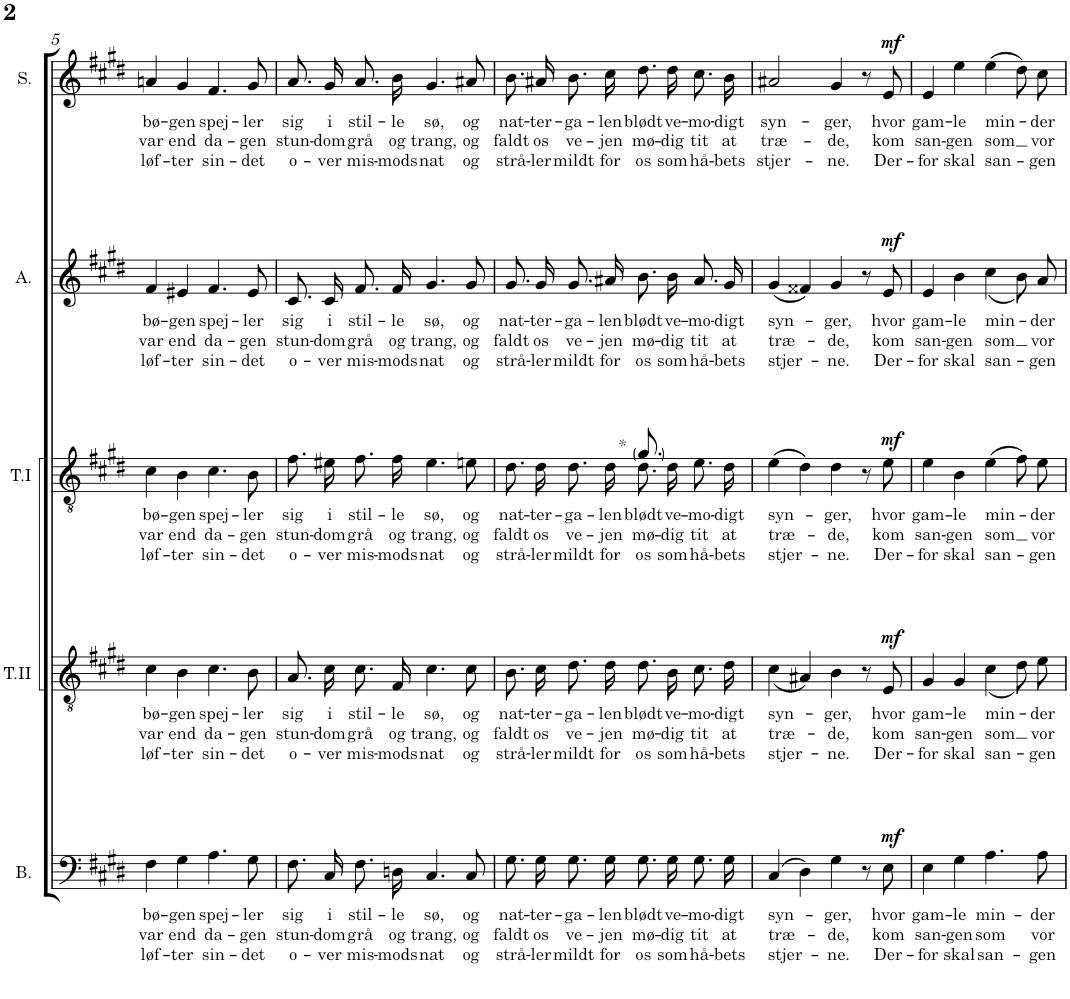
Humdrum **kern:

**kern	**text	**text	**text	**dynam	**kern	**text	**text	**text	**dynam	**kern	**text	**text	**text	**dynam	**kern	**text	**text	**text	**dynam	**kern	**text	**text	**text	**dynam
*part5	*part5	*part5	*part5	*part5	*part4	*part4	*part4	*part4	*part4	*part3	*part3	*part3	*part3	*part3	*part2	*part2	*part2	*part2	*part2	*part1	*part1	*part1	*part1	*part1
*staff5	*staff5	*staff5	*staff5	*staff5	*staff4	*staff4	*staff4	*staff4	*staff4	*staff3	*staff3	*staff3	*staff3	*staff3	*staff2	*staff2	*staff2	*staff2	*staff2	*staff1	*staff1	*staff1	*staff1	*staff1
*I"Bass	*	*	*	*	*I"Tenor II	*	*	*	*	*I"Tenor I	*	*	*	*	*I"Alto	*	*	*	*	*I"Soprano	*	*	*	*
*I'B.	*	*	*	*	*I'T.II	*	*	*	*	*I'T.I	*	*	*	*	*I'A.	*	*	*	*	*I'S.	*	*	*	*
!!LO:PB:g=z
*clefF4	*	*	*	*	*clefGv2	*	*	*	*	*clefGv2	*	*	*	*	*clefG2	*	*	*	*	*clefG2	*	*	*	*
*k[f#c#g#d#]	*	*	*	*	*k[f#c#g#d#]	*	*	*	*	*k[f#c#g#d#]	*	*	*	*	*k[f#c#g#d#]	*	*	*	*	*k[f#c#g#d#]	*	*	*	*
*M4/4	*	*	*	*	*M4/4	*	*	*	*	*M4/4	*	*	*	*	*M4/4	*	*	*	*	*M4/4	*	*	*	*
*met(c)	*	*	*	*	*met(c)	*	*	*	*	*met(c)	*	*	*	*	*met(c)	*	*	*	*	*met(c)	*	*	*	*
=5	=5	=5	=5	=5	=5	=5	=5	=5	=5	=5	=5	=5	=5	=5	=5	=5	=5	=5	=5	=5	=5	=5	=5	=5
!	!LO:LY:b	!LO:LY:b	!LO:LY:b	!	!	!LO:LY:b	!LO:LY:b	!LO:LY:b	!	!	!LO:LY:b	!LO:LY:b	!LO:LY:b	!	!	!LO:LY:b	!LO:LY:b	!LO:LY:b	!	!	!LO:LY:b	!LO:LY:b	!LO:LY:b	!
4F#\	bø-	var	løf-	.	4c#\	bø-	var	løf-	.	4c#\	bø-	var	løf-	.	4f#/	bø-	var	løf-	.	4an/	bø-	var	løf-	.
!	!LO:LY:b	!LO:LY:b	!LO:LY:b	!	!	!LO:LY:b	!LO:LY:b	!LO:LY:b	!	!	!LO:LY:b	!LO:LY:b	!LO:LY:b	!	!	!LO:LY:b	!LO:LY:b	!LO:LY:b	!	!	!LO:LY:b	!LO:LY:b	!LO:LY:b	!
4G#\	-gen	end	-ter	.	4B\	-gen	end	-ter	.	4B\	-gen	end	-ter	.	4e#X/	-gen	end	-ter	.	4g#/	-gen	end	-ter	.
!	!LO:LY:b	!LO:LY:b	!LO:LY:b	!	!	!LO:LY:b	!LO:LY:b	!LO:LY:b	!	!	!LO:LY:b	!LO:LY:b	!LO:LY:b	!	!	!LO:LY:b	!LO:LY:b	!LO:LY:b	!	!	!LO:LY:b	!LO:LY:b	!LO:LY:b	!
4.A\	spej-	da-	sin-	.	4.c#\	spej-	da-	sin-	.	4.c#\	spej-	da-	sin-	.	4.f#/	spej-	da-	sin-	.	4.f#/	spej-	da-	sin-	.
!	!LO:LY:b	!LO:LY:b	!LO:LY:b	!	!	!LO:LY:b	!LO:LY:b	!LO:LY:b	!	!	!LO:LY:b	!LO:LY:b	!LO:LY:b	!	!	!LO:LY:b	!LO:LY:b	!LO:LY:b	!	!	!LO:LY:b	!LO:LY:b	!LO:LY:b	!
8G#\	-ler	-gen	-det	.	8B\	-ler	-gen	-det	.	8B\	-ler	-gen	-det	.	8e#/	-ler	-gen	-det	.	8g#/	-ler	-gen	-det	.
=6	=6	=6	=6	=6	=6	=6	=6	=6	=6	=6	=6	=6	=6	=6	=6	=6	=6	=6	=6	=6	=6	=6	=6	=6
!	!LO:LY:b	!LO:LY:b	!LO:LY:b	!	!	!LO:LY:b	!LO:LY:b	!LO:LY:b	!	!	!LO:LY:b	!LO:LY:b	!LO:LY:b	!	!	!LO:LY:b	!LO:LY:b	!LO:LY:b	!	!	!LO:LY:b	!LO:LY:b	!LO:LY:b	!
8.F#\L	sig	stun-	o-	.	8.A\L	sig	stun-	o-	.	8.f#\L	sig	stun-	o-	.	8.c#/L	sig	stun-	o-	.	8.a/L	sig	stun-	o-	.
!	!LO:LY:b	!LO:LY:b	!LO:LY:b	!	!	!LO:LY:b	!LO:LY:b	!LO:LY:b	!	!	!LO:LY:b	!LO:LY:b	!LO:LY:b	!	!	!LO:LY:b	!LO:LY:b	!LO:LY:b	!	!	!LO:LY:b	!LO:LY:b	!LO:LY:b	!
16C#\Jk	i	-dom	-ver	.	16c#\Jk	i	-dom	-ver	.	16e#X\Jk	i	-dom	-ver	.	16c#/Jk	i	-dom	-ver	.	16g#/Jk	i	-dom	-ver	.
!	!LO:LY:b	!LO:LY:b	!LO:LY:b	!	!	!LO:LY:b	!LO:LY:b	!LO:LY:b	!	!	!LO:LY:b	!LO:LY:b	!LO:LY:b	!	!	!LO:LY:b	!LO:LY:b	!LO:LY:b	!	!	!LO:LY:b	!LO:LY:b	!LO:LY:b	!
8.F#\L	stil-	grå	mis-	.	8.c#/L	stil-	grå	mis-	.	8.f#\L	stil-	grå	mis-	.	8.f#/L	stil-	grå	mis-	.	8.a/L	stil-	grå	mis-	.
!	!LO:LY:b	!LO:LY:b	!LO:LY:b	!	!	!LO:LY:b	!LO:LY:b	!LO:LY:b	!	!	!LO:LY:b	!LO:LY:b	!LO:LY:b	!	!	!LO:LY:b	!LO:LY:b	!LO:LY:b	!	!	!LO:LY:b	!LO:LY:b	!LO:LY:b	!
16Dn\Jk	-le	og	-mods	.	16F#/Jk	-le	og	-mods	.	16f#\Jk	-le	og	-mods	.	16f#/Jk	-le	og	-mods	.	16b/Jk	-le	og	-mods	.
!	!LO:LY:b	!LO:LY:b	!LO:LY:b	!	!	!LO:LY:b	!LO:LY:b	!LO:LY:b	!	!	!LO:LY:b	!LO:LY:b	!LO:LY:b	!	!	!LO:LY:b	!LO:LY:b	!LO:LY:b	!	!	!LO:LY:b	!LO:LY:b	!LO:LY:b	!
4.C#/	sø,	trang,	nat	.	4.c#\	sø,	trang,	nat	.	4.e#\	sø,	trang,	nat	.	4.g#/	sø,	trang,	nat	.	4.g#/	sø,	trang,	nat	.
!	!LO:LY:b	!LO:LY:b	!LO:LY:b	!	!	!LO:LY:b	!LO:LY:b	!LO:LY:b	!	!	!LO:LY:b	!LO:LY:b	!LO:LY:b	!	!	!LO:LY:b	!LO:LY:b	!LO:LY:b	!	!	!LO:LY:b	!LO:LY:b	!LO:LY:b	!
8C#/	og	og	og	.	8c#\	og	og	og	.	8en\	og	og	og	.	8g#/	og	og	og	.	8a#X/	og	og	og	.
=7	=7	=7	=7	=7	=7	=7	=7	=7	=7	=7	=7	=7	=7	=7	=7	=7	=7	=7	=7	=7	=7	=7	=7	=7
!	!LO:LY:b	!LO:LY:b	!LO:LY:b	!	!	!LO:LY:b	!LO:LY:b	!LO:LY:b	!	!	!LO:LY:b	!LO:LY:b	!LO:LY:b	!	!	!LO:LY:b	!LO:LY:b	!LO:LY:b	!	!	!LO:LY:b	!LO:LY:b	!LO:LY:b	!
*	*	*	*	*	*	*	*	*	*	*^	*	*	*	*	*	*	*	*	*	*	*	*	*	*
8.G#\L	nat-	faldt	strå-	.	8.B\L	nat-	faldt	strå-	.	8.d#\L	2ryy	nat-	faldt	strå-	.	8.g#/L	nat-	faldt	strå-	.	8.b/L	nat-	faldt	strå-	.
!	!LO:LY:b	!LO:LY:b	!LO:LY:b	!	!	!LO:LY:b	!LO:LY:b	!LO:LY:b	!	!	!	!LO:LY:b	!LO:LY:b	!LO:LY:b	!	!	!LO:LY:b	!LO:LY:b	!LO:LY:b	!	!	!LO:LY:b	!LO:LY:b	!LO:LY:b	!
16G#\Jk	-ter-	os	-ler	.	16c#\Jk	-ter-	os	-ler	.	16d#\Jk	.	-ter-	os	-ler	.	16g#/Jk	-ter-	os	-ler	.	16a#X/Jk	-ter-	os	-ler	.
!	!LO:LY:b	!LO:LY:b	!LO:LY:b	!	!	!LO:LY:b	!LO:LY:b	!LO:LY:b	!	!	!	!LO:LY:b	!LO:LY:b	!LO:LY:b	!	!	!LO:LY:b	!LO:LY:b	!LO:LY:b	!	!	!LO:LY:b	!LO:LY:b	!LO:LY:b	!
8.G#\L	-ga-	ve-	mildt	.	8.d#\L	-ga-	ve-	mildt	.	8.d#\L	.	-ga-	ve-	mildt	.	8.g#/L	-ga-	ve-	mildt	.	8.b\L	-ga-	ve-	mildt	.
!	!LO:LY:b	!LO:LY:b	!LO:LY:b	!	!	!LO:LY:b	!LO:LY:b	!LO:LY:b	!	!	!	!LO:LY:b	!LO:LY:b	!LO:LY:b	!	!	!LO:LY:b	!LO:LY:b	!LO:LY:b	!	!	!LO:LY:b	!LO:LY:b	!LO:LY:b	!
16G#\Jk	-len	-jen	for	.	16d#\Jk	-len	-jen	for	.	16d#\Jk	.	-len	-jen	for	.	16a#X/Jk	-len	-jen	for	.	16cc#\Jk	-len	-jen	for	.
!	!	!	!	!	!	!	!	!	!	!LO:TX:a:i:t=*	!	!	!	!	!	!	!	!	!	!	!	!	!	!	!
!	!LO:LY:b	!LO:LY:b	!LO:LY:b	!	!	!LO:LY:b	!LO:LY:b	!LO:LY:b	!	!	!	!LO:LY:b	!LO:LY:b	!LO:LY:b	!	!	!LO:LY:b	!LO:LY:b	!LO:LY:b	!	!	!LO:LY:b	!LO:LY:b	!LO:LY:b	!
8.G#\L	blødt	mø-	os	.	8.d#\L	blødt	mø-	os	.	8.g#\L	8.d#\	blødt	mø-	os	.	8.b\L	blødt	mø-	os	.	8.dd#\L	blødt	mø-	os	.
!	!LO:LY:b	!LO:LY:b	!LO:LY:b	!	!	!LO:LY:b	!LO:LY:b	!LO:LY:b	!	!	!	!LO:LY:b	!LO:LY:b	!LO:LY:b	!	!	!LO:LY:b	!LO:LY:b	!LO:LY:b	!	!	!LO:LY:b	!LO:LY:b	!LO:LY:b	!
16G#\Jk	ve-	-dig	som	.	16B\Jk	ve-	-dig	som	.	16d#\Jk	16ryy	ve-	-dig	som	.	16b\Jk	ve-	-dig	som	.	16dd#\Jk	ve-	-dig	som	.
!	!LO:LY:b	!LO:LY:b	!LO:LY:b	!	!	!LO:LY:b	!LO:LY:b	!LO:LY:b	!	!	!	!LO:LY:b	!LO:LY:b	!LO:LY:b	!	!	!LO:LY:b	!LO:LY:b	!LO:LY:b	!	!	!LO:LY:b	!LO:LY:b	!LO:LY:b	!
8.G#\L	-mo-	tit	hå-	.	8.c#\L	-mo-	tit	hå-	.	8.e\L	4ryy	-mo-	tit	hå-	.	8.a#/L	-mo-	tit	hå-	.	8.cc#\L	-mo-	tit	hå-	.
!	!LO:LY:b	!LO:LY:b	!LO:LY:b	!	!	!LO:LY:b	!LO:LY:b	!LO:LY:b	!	!	!	!LO:LY:b	!LO:LY:b	!LO:LY:b	!	!	!LO:LY:b	!LO:LY:b	!LO:LY:b	!	!	!LO:LY:b	!LO:LY:b	!LO:LY:b	!
16G#\Jk	-digt	at	-bets	.	16d#\Jk	-digt	at	-bets	.	16d#\Jk	.	-digt	at	-bets	.	16g#/Jk	-digt	at	-bets	.	16b\Jk	-digt	at	-bets	.
*	*	*	*	*	*	*	*	*	*	*v	*v	*	*	*	*	*	*	*	*	*	*	*	*	*	*
=8	=8	=8	=8	=8	=8	=8	=8	=8	=8	=8	=8	=8	=8	=8	=8	=8	=8	=8	=8	=8	=8	=8	=8	=8
!	!LO:LY:b	!LO:LY:b	!LO:LY:b	!	!	!LO:LY:b	!LO:LY:b	!LO:LY:b	!	!	!LO:LY:b	!LO:LY:b	!LO:LY:b	!	!	!LO:LY:b	!LO:LY:b	!LO:LY:b	!	!	!LO:LY:b	!LO:LY:b	!LO:LY:b	!
(>4C#/	syn-	træ-	stjer-	.	(<4c#\	syn-	træ-	stjer-	.	(>4e\	syn-	træ-	stjer-	.	(<4g#/	syn-	træ-	stjer-	.	2a#X/	syn-	træ-	stjer-	.
4D#\)	.	.	.	.	4A#X/)	.	.	.	.	4d#\)	.	.	.	.	4f##X/)	.	.	.	.	.	.	.	.	.
!	!LO:LY:b	!LO:LY:b	!LO:LY:b	!	!	!LO:LY:b	!LO:LY:b	!LO:LY:b	!	!	!LO:LY:b	!LO:LY:b	!LO:LY:b	!	!	!LO:LY:b	!LO:LY:b	!LO:LY:b	!	!	!LO:LY:b	!LO:LY:b	!LO:LY:b	!
4G#\	-ger,	-de,	-ne.	.	4B\	-ger,	-de,	-ne.	.	4d#\	-ger,	-de,	-ne.	.	4g#/	-ger,	-de,	-ne.	.	4g#/	-ger,	-de,	-ne.	.
8r	.	.	.	.	8r	.	.	.	.	8r	.	.	.	.	8r	.	.	.	.	8r	.	.	.	.
!	!LO:LY:b	!LO:LY:b	!LO:LY:b	!LO:DY:a	!	!LO:LY:b	!LO:LY:b	!LO:LY:b	!LO:DY:a	!	!LO:LY:b	!LO:LY:b	!LO:LY:b	!LO:DY:a	!	!LO:LY:b	!LO:LY:b	!LO:LY:b	!LO:DY:a	!	!LO:LY:b	!LO:LY:b	!LO:LY:b	!LO:DY:a
8E\	hvor	kom	Der-	mf	8E/	hvor	kom	Der-	mf	8e\	hvor	kom	Der-	mf	8e/	hvor	kom	Der-	mf	8e/	hvor	kom	Der-	mf
=9	=9	=9	=9	=9	=9	=9	=9	=9	=9	=9	=9	=9	=9	=9	=9	=9	=9	=9	=9	=9	=9	=9	=9	=9
!	!LO:LY:b	!LO:LY:b	!LO:LY:b	!	!	!LO:LY:b	!LO:LY:b	!LO:LY:b	!	!	!LO:LY:b	!LO:LY:b	!LO:LY:b	!	!	!LO:LY:b	!LO:LY:b	!LO:LY:b	!	!	!LO:LY:b	!LO:LY:b	!LO:LY:b	!
4E\	gam-	san-	-for	.	4G#/	gam-	san-	-for	.	4e\	gam-	san-	-for	.	4e/	gam-	san-	-for	.	4e/	gam-	san-	-for	.
!	!LO:LY:b	!LO:LY:b	!LO:LY:b	!	!	!LO:LY:b	!LO:LY:b	!LO:LY:b	!	!	!LO:LY:b	!LO:LY:b	!LO:LY:b	!	!	!LO:LY:b	!LO:LY:b	!LO:LY:b	!	!	!LO:LY:b	!LO:LY:b	!LO:LY:b	!
4G#\	-le	-gen	skal	.	4G#/	-le	-gen	skal	.	4B\	-le	-gen	skal	.	4b\	-le	-gen	skal	.	4ee\	-le	-gen	skal	.
!	!LO:LY:b	!LO:LY:b	!LO:LY:b	!	!	!LO:LY:b	!LO:LY:b	!LO:LY:b	!	!	!LO:LY:b	!LO:LY:b	!LO:LY:b	!	!	!LO:LY:b	!LO:LY:b	!LO:LY:b	!	!	!LO:LY:b	!LO:LY:b	!LO:LY:b	!
4.A\	min-	som	san-	.	(<4c#\	min-	som	san-	.	(>4e\	min-	som	san-	.	(<4cc#\	min-	som	san-	.	(>4ee\	min-	som	san-	.
.	.	.	.	.	8d#\L)	.	.	.	.	8f#\L)	.	.	.	.	8b/L)	.	.	.	.	8dd#\L)	.	.	.	.
!	!LO:LY:b	!LO:LY:b	!LO:LY:b	!	!	!LO:LY:b	!LO:LY:b	!LO:LY:b	!	!	!LO:LY:b	!LO:LY:b	!LO:LY:b	!	!	!LO:LY:b	!LO:LY:b	!LO:LY:b	!	!	!LO:LY:b	!LO:LY:b	!LO:LY:b	!
8A\	-der	vor	-gen	.	8e\J	-der	vor	-gen	.	8e\J	-der	vor	-gen	.	8a/J	-der	vor	-gen	.	8cc#\J	-der	vor	-gen	.
=	=	=	=	=	=	=	=	=	=	=	=	=	=	=	=	=	=	=	=	=	=	=	=	=
*-	*-	*-	*-	*-	*-	*-	*-	*-	*-	*-	*-	*-	*-	*-	*-	*-	*-	*-	*-	*-	*-	*-	*-	*-
